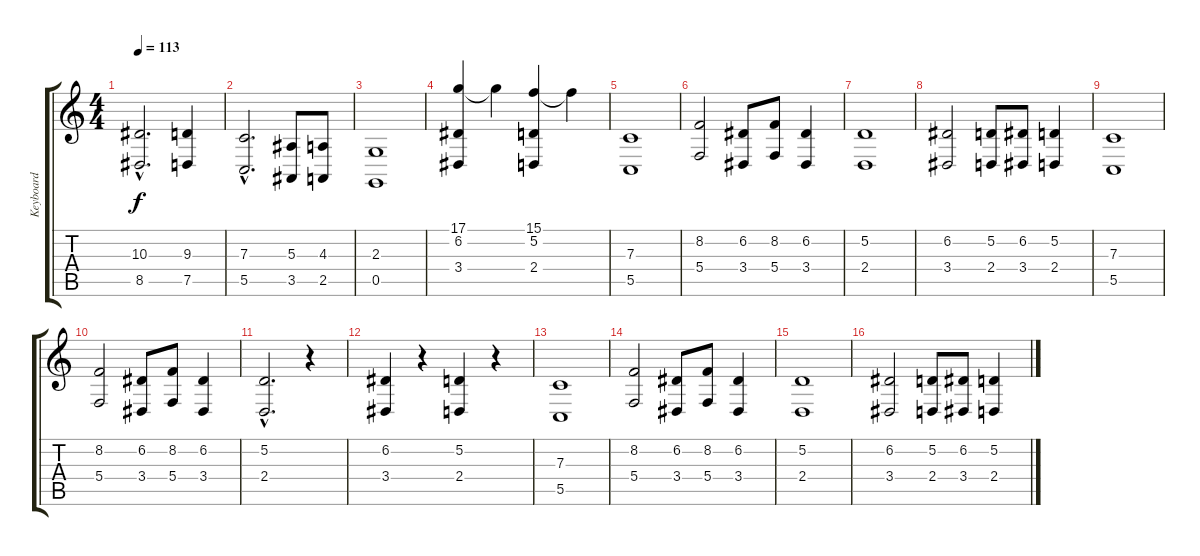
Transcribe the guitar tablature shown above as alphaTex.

\track ("Keyboard" "Keyboard") {instrument pad4choir}
\staff {score tabs}
\tuning (D4 A3 F3 C3 G2 D2) {hide}
\ts (4 4)
\tempo 113
\clef g2
\ks c
(10.3{hac} 8.5{hac}).2{d dy f} (9.3 7.5).4 |
(7.3{hac} 5.5{hac}).2{d} (5.3 3.5).8 (4.3 2.5).8 |
(2.3 0.5).1 |
(17.1 6.2 3.4).4 17.1{t}.4 (15.1 5.2 2.4).4 15.1{t}.4 |
\section ("" "")
(7.3 5.5).1{volume 10 instrument choiraahs} |
(8.2 5.4).2 (6.2 3.4).8 (8.2 5.4).8 (6.2 3.4).4 |
(5.2 2.4).1 |
(6.2 3.4).2 (5.2 2.4).8 (6.2 3.4).8 (5.2 2.4).4 |
(7.3 5.5).1 |
(8.2 5.4).2 (6.2 3.4).8 (8.2 5.4).8 (6.2 3.4).4 |
(5.2 2.4{hac}).2{d} r.4 |
(6.2 3.4).4 r.4 (5.2 2.4).4 r.4 |
(7.3 5.5).1 |
(8.2 5.4).2 (6.2 3.4).8 (8.2 5.4).8 (6.2 3.4).4 |
(5.2 2.4).1 |
(6.2 3.4).2 (5.2 2.4).8 (6.2 3.4).8 (5.2 2.4).4
